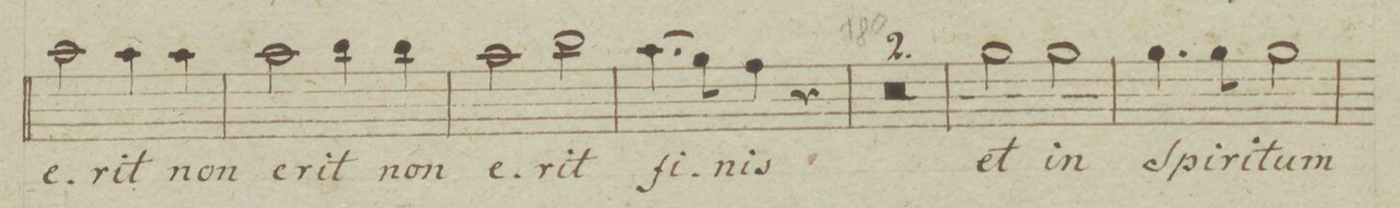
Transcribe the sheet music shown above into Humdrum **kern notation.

**kern	**text	**dynam
*I"Canto	*	*
*clefC1	*	*
*k[b-e-a-]	*	*
*met(c)	*	*
*M4/4	*	*
2ff\	e-	.
4ff\	-rit	.
4ff\	non	.
=173	=173	=173
2ff\	e-	.
4gg\	-rit	.
4gg\	non	.
=174	=174	=174
2ff\	e-	.
2gg\	-rit	.
=175	=175	=175
(4.ff\	fi-	.
8ee-\)	.	.
4dd\	-nis	.
4r	.	.
=176	=176	=176
0r	.	.
=177	=177	=177
=178	=178	=178
2ee-\	et	.
2ee-\	in	.
=179	=179	=179
4.ee-\	Spi-	.
8ee-\	-ri-	.
2ee-\	-tum	.
=180	=180	=180
*-	*-	*-
